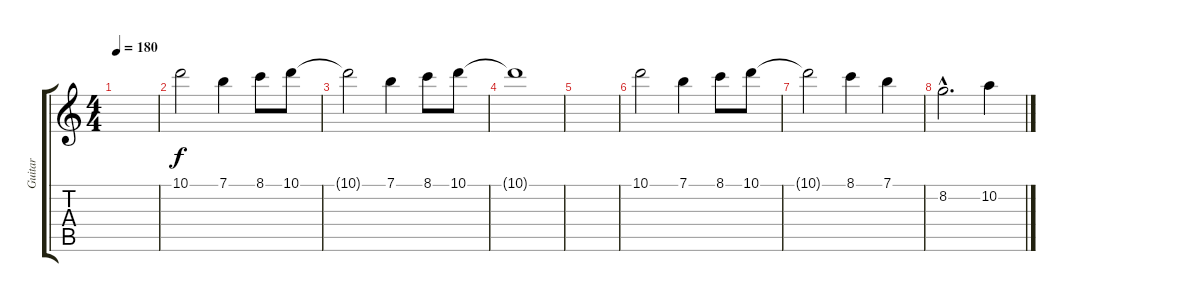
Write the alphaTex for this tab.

\track ("Guitar" "Guitar") {instrument electricguitarjazz}
\staff {score tabs}
\tuning (E4 B3 G3 D3 A2 E2) {hide}
\ts (4 4)
\tempo 180
\clef g2
\ks c
|
10.1.2 7.1.4 8.1.8 10.1.8 |
10.1{t}.2 7.1.4 8.1.8 10.1.8 |
10.1{t}.1 |
|
10.1.2 7.1.4 8.1.8 10.1.8 |
10.1{t}.2 8.1.4 7.1.4 |
8.2{hac}.2{d} 10.2.4
